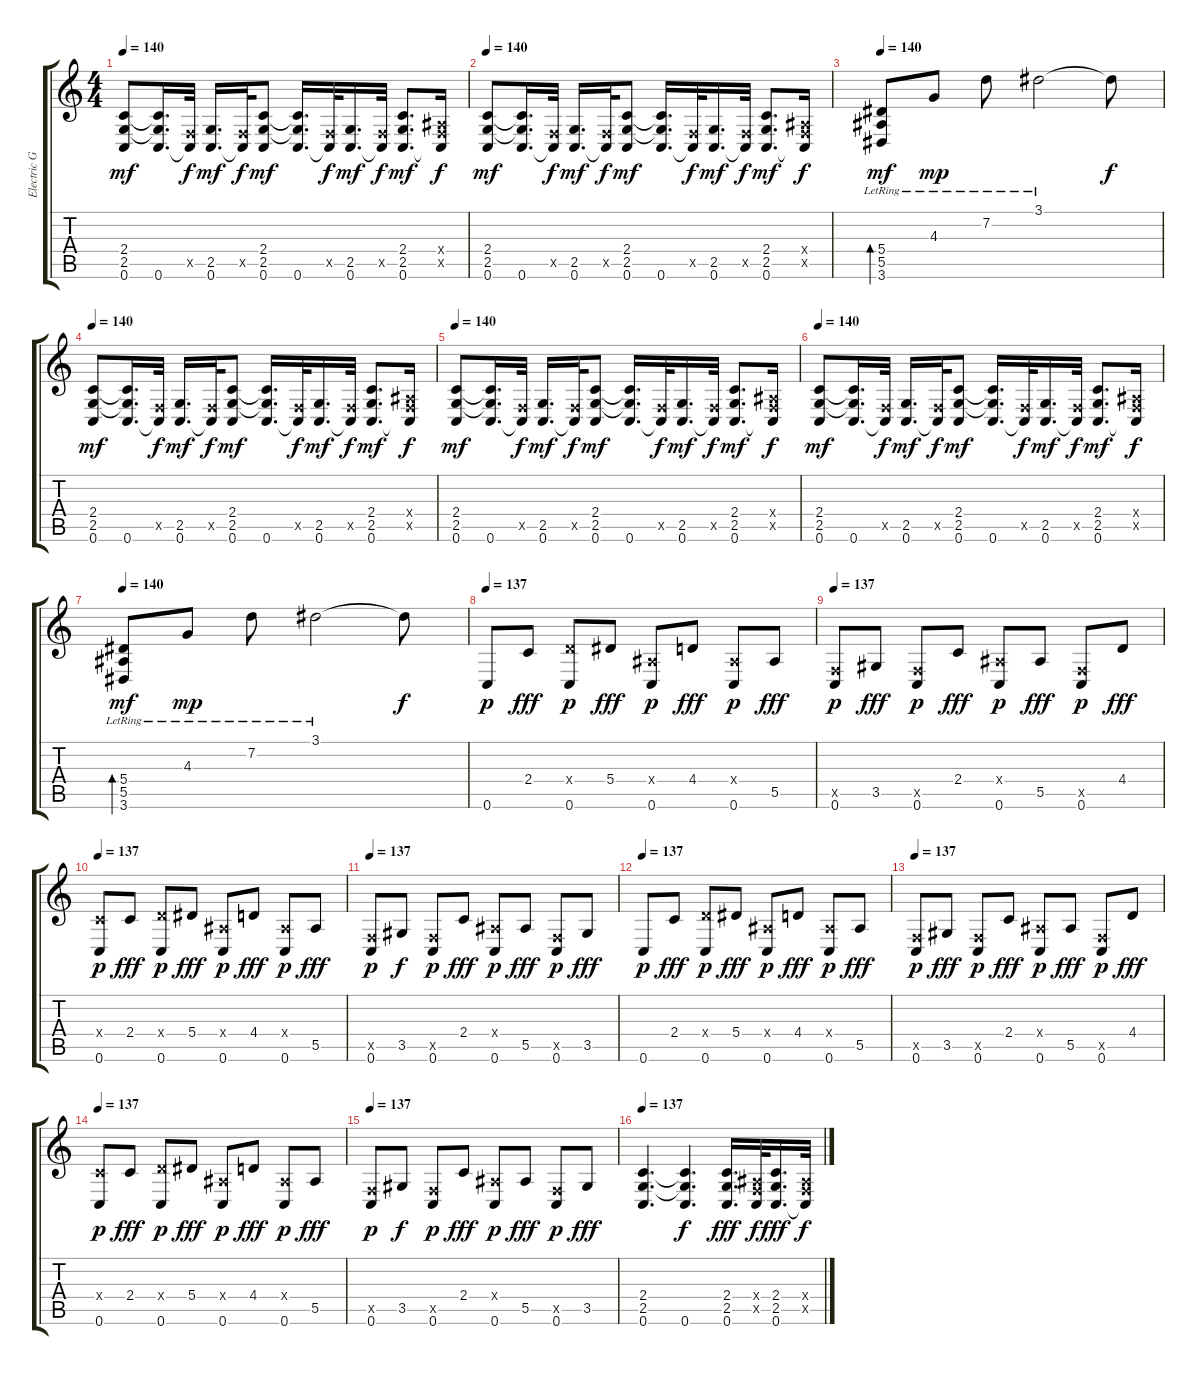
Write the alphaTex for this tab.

\track ("Electric Guitar 2" "Electric G") {instrument distortionguitar}
\staff {score tabs}
\tuning (C4 G3 Eb3 Bb2 F2 C2) {hide}
\ts (4 4)
\tempo 140
\clef g2
\ks c
(2.4 2.5 0.6).8{dy mf} (2.4{t} 2.5{t} 0.6).16{d} (0.5{x} 0.6{t}).32{dy f} (2.5 0.6).16{d dy mf} (0.5{x} 0.6{t}).32{dy f} (2.4 2.5 0.6).8{dy mf} (2.4{t} 2.5{t} 0.6).16{d} (0.5{x} 0.6{t}).32{dy f} (2.5 0.6).16{d dy mf} (0.5{x} 0.6{t}).32{dy f} (2.4 2.5 0.6).8{d dy mf} (0.4{x} 0.5{x} 0.6{t}).16{dy f} |
\tempo 140
(2.4 2.5 0.6).8{dy mf} (2.4{t} 2.5{t} 0.6).16{d} (0.5{x} 0.6{t}).32{dy f} (2.5 0.6).16{d dy mf} (0.5{x} 0.6{t}).32{dy f} (2.4 2.5 0.6).8{dy mf} (2.4{t} 2.5{t} 0.6).16{d} (0.5{x} 0.6{t}).32{dy f} (2.5 0.6).16{d dy mf} (0.5{x} 0.6{t}).32{dy f} (2.4 2.5 0.6).8{d dy mf} (0.4{x} 0.5{x} 0.6{t}).16{dy f} |
\tempo 140
(5.4{lr} 5.5{lr} 3.6{lr}).8{bd 30 dy mf} 4.3{lr}.8{dy mp} 7.2{lr}.8 3.1{lr}.2 3.1{t}.8{dy f} |
\tempo 140
(2.4 2.5 0.6).8{dy mf} (2.4{t} 2.5{t} 0.6).16{d} (0.5{x} 0.6{t}).32{dy f} (2.5 0.6).16{d dy mf} (0.5{x} 0.6{t}).32{dy f} (2.4 2.5 0.6).8{dy mf} (2.4{t} 2.5{t} 0.6).16{d} (0.5{x} 0.6{t}).32{dy f} (2.5 0.6).16{d dy mf} (0.5{x} 0.6{t}).32{dy f} (2.4 2.5 0.6).8{d dy mf} (0.4{x} 0.5{x} 0.6{t}).16{dy f} |
\tempo 140
(2.4 2.5 0.6).8{dy mf} (2.4{t} 2.5{t} 0.6).16{d} (0.5{x} 0.6{t}).32{dy f} (2.5 0.6).16{d dy mf} (0.5{x} 0.6{t}).32{dy f} (2.4 2.5 0.6).8{dy mf} (2.4{t} 2.5{t} 0.6).16{d} (0.5{x} 0.6{t}).32{dy f} (2.5 0.6).16{d dy mf} (0.5{x} 0.6{t}).32{dy f} (2.4 2.5 0.6).8{d dy mf} (0.4{x} 0.5{x} 0.6{t}).16{dy f} |
\tempo 140
(2.4 2.5 0.6).8{dy mf} (2.4{t} 2.5{t} 0.6).16{d} (0.5{x} 0.6{t}).32{dy f} (2.5 0.6).16{d dy mf} (0.5{x} 0.6{t}).32{dy f} (2.4 2.5 0.6).8{dy mf} (2.4{t} 2.5{t} 0.6).16{d} (0.5{x} 0.6{t}).32{dy f} (2.5 0.6).16{d dy mf} (0.5{x} 0.6{t}).32{dy f} (2.4 2.5 0.6).8{d dy mf} (0.4{x} 0.5{x} 0.6{t}).16{dy f} |
\tempo 140
(5.4{lr} 5.5{lr} 3.6{lr}).8{bd 30 dy mf} 4.3{lr}.8{dy mp} 7.2{lr}.8 3.1{lr}.2 3.1{t}.8{dy f} |
\tempo 137
0.6.8{dy p} 2.4.8{dy fff} (4.4{x} 0.6).8{dy p} 5.4.8{dy fff} (0.4{x} 0.6).8{dy p} 4.4.8{dy fff} (0.4{x} 0.6).8{dy p} 5.5.8{dy fff} |
\tempo 137
(0.5{x} 0.6).8{dy p} 3.5.8{dy fff} (0.5{x} 0.6).8{dy p} 2.4.8{dy fff} (0.4{x} 0.6).8{dy p} 5.5.8{dy fff} (0.5{x} 0.6).8{dy p} 4.4.8{dy fff} |
\tempo 137
(2.4{x} 0.6).8{dy p} 2.4.8{dy fff} (4.4{x} 0.6).8{dy p} 5.4.8{dy fff} (0.4{x} 0.6).8{dy p} 4.4.8{dy fff} (0.4{x} 0.6).8{dy p} 5.5.8{dy fff} |
\tempo 137
(0.5{x} 0.6).8{dy p} 3.5.8{dy f} (0.5{x} 0.6).8{dy p} 2.4.8{dy fff} (0.4{x} 0.6).8{dy p} 5.5.8{dy fff} (0.5{x} 0.6).8{dy p} 3.5.8{dy fff} |
\tempo 137
0.6.8{dy p} 2.4.8{dy fff} (4.4{x} 0.6).8{dy p} 5.4.8{dy fff} (0.4{x} 0.6).8{dy p} 4.4.8{dy fff} (0.4{x} 0.6).8{dy p} 5.5.8{dy fff} |
\tempo 137
(0.5{x} 0.6).8{dy p} 3.5.8{dy fff} (0.5{x} 0.6).8{dy p} 2.4.8{dy fff} (0.4{x} 0.6).8{dy p} 5.5.8{dy fff} (0.5{x} 0.6).8{dy p} 4.4.8{dy fff} |
\tempo 137
(2.4{x} 0.6).8{dy p} 2.4.8{dy fff} (4.4{x} 0.6).8{dy p} 5.4.8{dy fff} (0.4{x} 0.6).8{dy p} 4.4.8{dy fff} (0.4{x} 0.6).8{dy p} 5.5.8{dy fff} |
\tempo 137
(0.5{x} 0.6).8{dy p} 3.5.8{dy f} (0.5{x} 0.6).8{dy p} 2.4.8{dy fff} (0.4{x} 0.6).8{dy p} 5.5.8{dy fff} (0.5{x} 0.6).8{dy p} 3.5.8{dy fff} |
\tempo 137
(2.4 2.5 0.6).4{d volume 15 balance 0 instrument distortionguitar} (2.4{t} 2.5{t} 0.6).4{d dy f} (2.4 2.5 0.6).16{d dy fff} (0.4{x} 0.5{x} 0.6{t}).32{dy f} (2.4 2.5 0.6).16{d dy fff} (0.4{x} 0.5{x} 0.6{t}).32{dy f}
